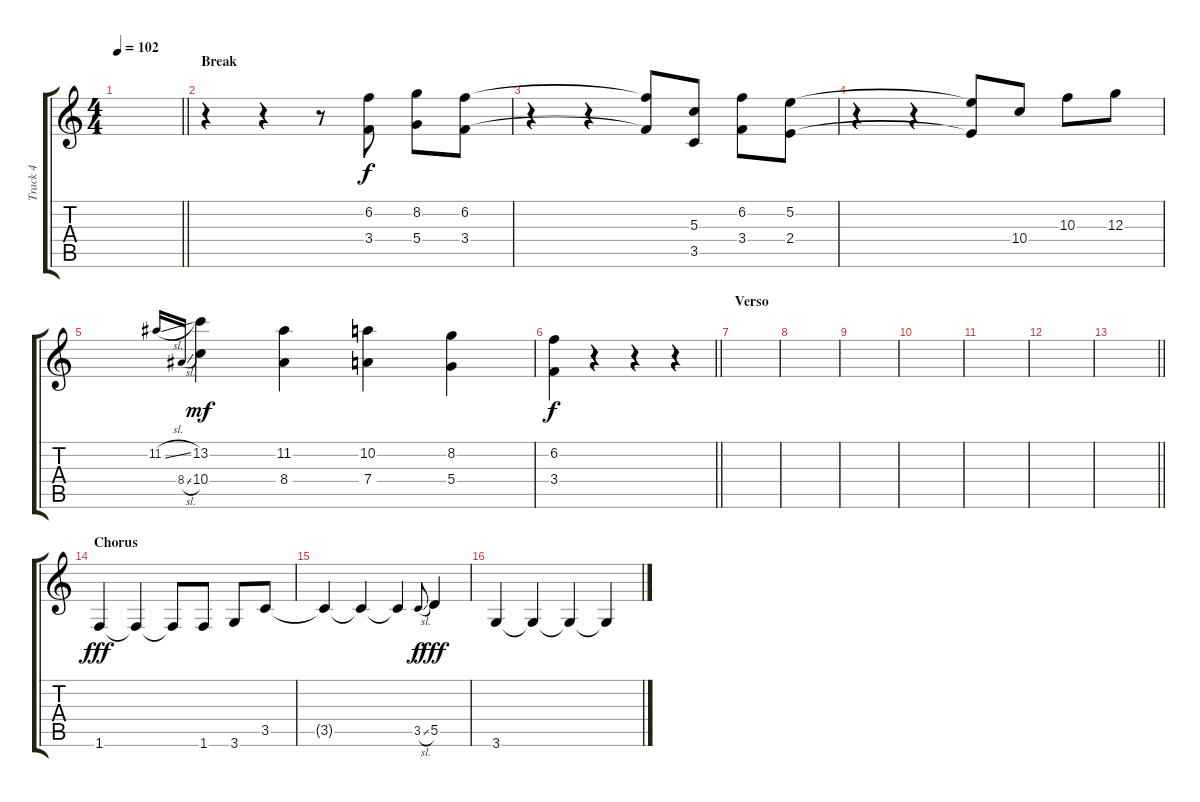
\track ("Track 4" "Track 4") {instrument distortionguitar}
\staff {score tabs}
\tuning (E4 B3 G3 D3 A2 E2) {hide}
\ts (4 4)
\tempo 102
\clef g2
\barLineRight lightlight
\ks c
|
\section ("" "Break")
r.4 r.4 r.8 (6.2 3.4).8 (8.2 5.4).8 (6.2 3.4).8 |
r.4 r.4 (6.2{t} 3.4{t}).8 (5.3 3.5).8 (6.2 3.4).8 (5.2 2.4).8 |
r.4 r.4 (5.2{t} 2.4{t}).8 10.4.8 10.3.8 12.3.8 |
11.2{sl}.16{gr onbeat} 8.4{sl}.16{gr onbeat} (13.2 10.4).4{dy mf} (11.2 8.4).4 (10.2 7.4).4 (8.2 5.4).4 |
\barLineRight lightlight
(6.2 3.4).4{dy f} r.4 r.4 r.4 |
\section ("" "Verso")
|
|
|
|
|
|
\barLineRight lightlight
|
\section ("" "Chorus")
1.6.4{dy fff volume 14} 1.6{t}.4 1.6{t}.8 1.6.8 3.6.8 3.5.8 |
3.5{t}.4 3.5{t}.4 3.5{t}.4 3.5{sl}.8{gr onbeat dy f} 5.5.4{dy fff} |
3.6.4 3.6{t}.4 3.6{t}.4 3.6{t}.4
